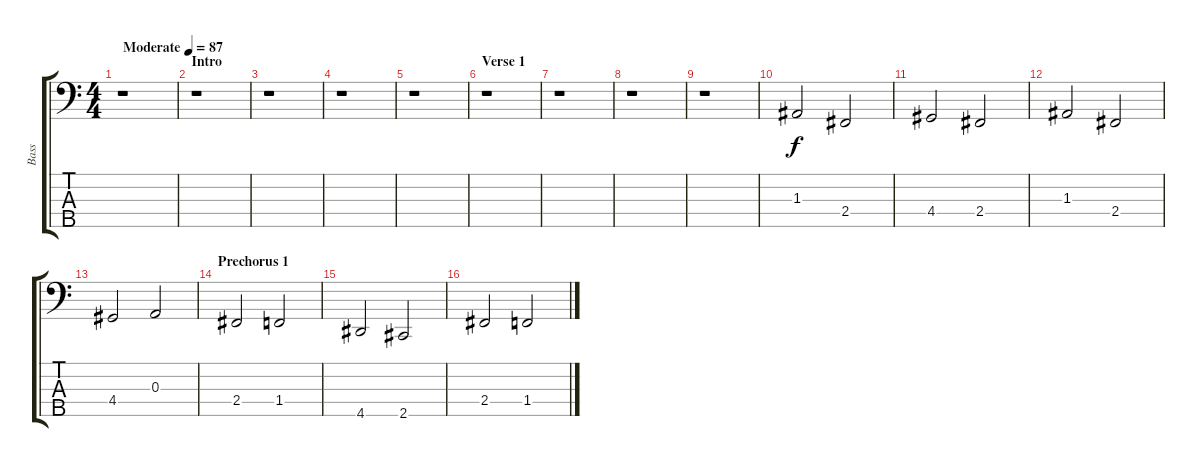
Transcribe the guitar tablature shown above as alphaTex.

\track ("Bass" "Bass") {instrument electricbassfinger}
\staff {score tabs}
\tuning (G2 D2 A1 E1 B0) {hide}
\ts (4 4)
\tempo (87 "Moderate")
\clef f4
\ks c
r.1{dy f instrument electricbassfinger} |
\section ("" "Intro")
r.1 |
r.1 |
r.1 |
r.1 |
\section ("" "Verse 1")
r.1 |
r.1 |
r.1 |
r.1 |
1.3.2 2.4.2 |
4.4.2 2.4.2 |
1.3.2 2.4.2 |
4.4.2 0.3.2 |
\section ("" "Prechorus 1")
2.4.2 1.4.2 |
4.5.2 2.5.2 |
2.4.2 1.4.2
